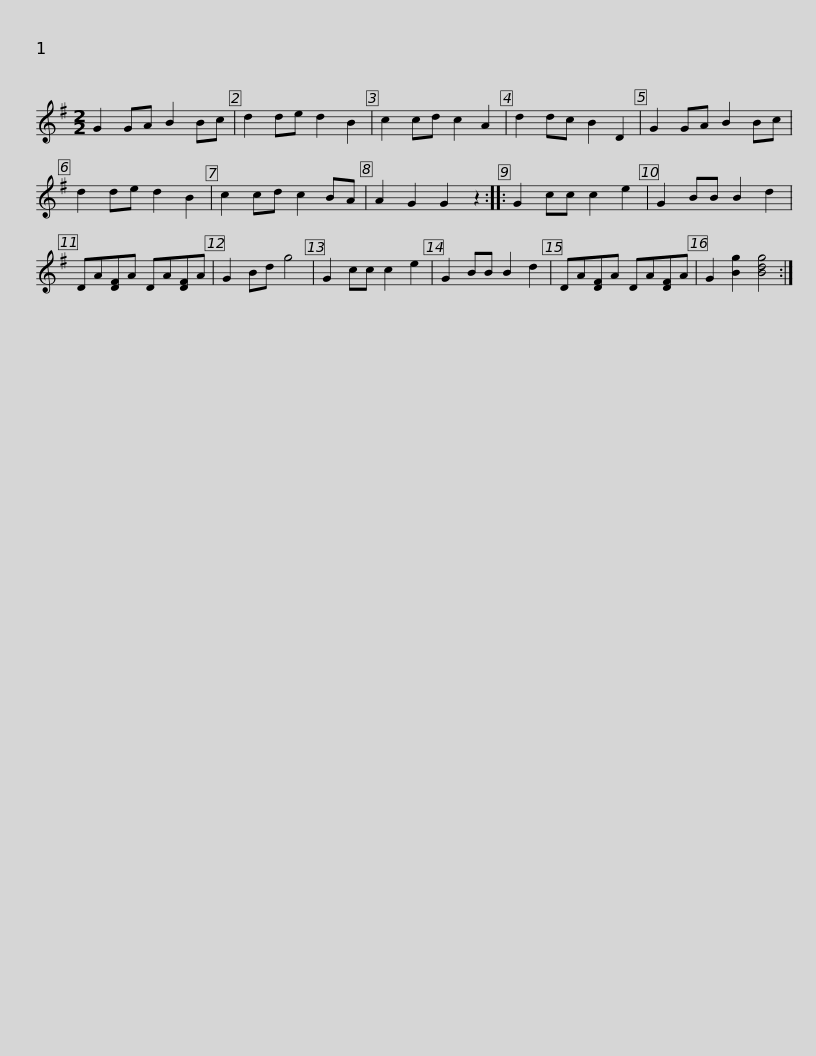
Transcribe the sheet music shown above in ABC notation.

X:1
L:1/8
M:2/2
I:linebreak $
K:G
V:1 treble
V:1
 G2 GA B2 Bc | d2 de d2 B2 | c2 cd c2 A2 | d2 dc B2 D2 | G2 GA B2 Bc | %5
 d2 de d2 B2 | c2 cd c2 BA | A2 G2 G2 z2 ::$ G2 cc c2 e2 | G2 BB B2 d2 | %10
 DA[DF]A DA[DF]A | G2 Bd g4 | G2 cc c2 e2 | G2 BB B2 d2 | DA[DF]A DA[DF]A |$ %15
 G2 [Bg]2 [Bdg]4 :| %16
